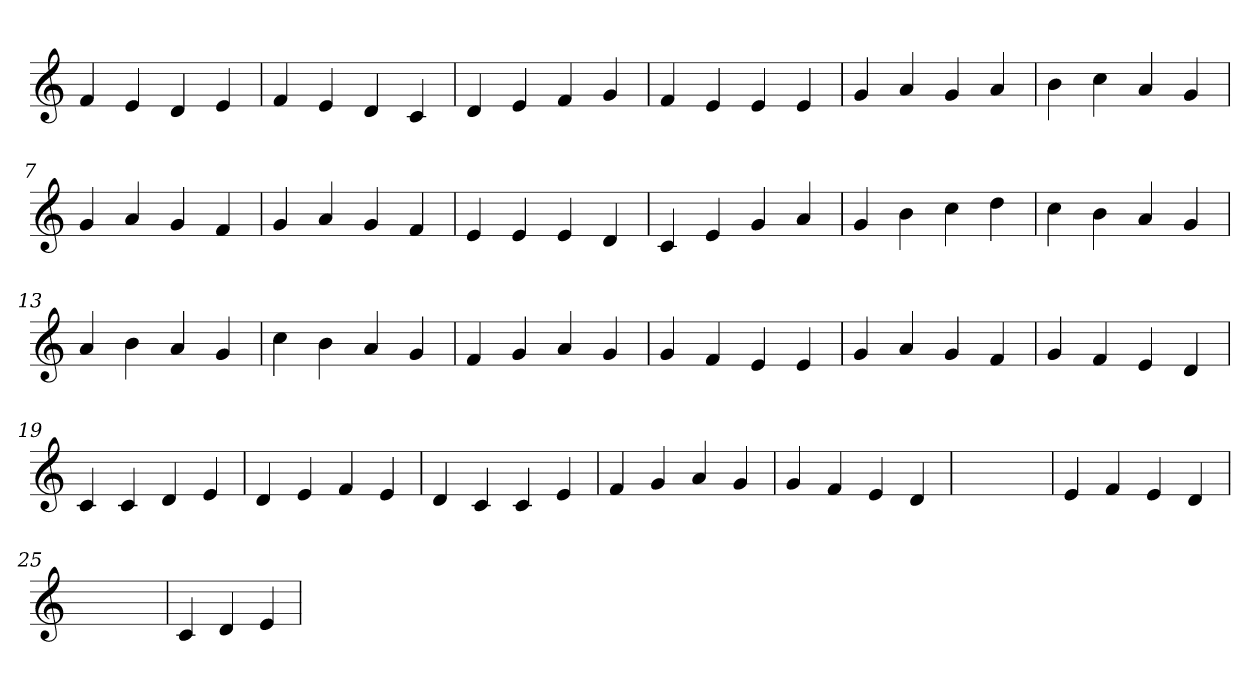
**kern
*part1
*staff1
*clefG2
=1
4f
4e
4d
4e
=2
4f
4e
4d
4c
=3
4d
4e
4f
4g
=4
4f
4e
4e
4e
=5
4g
4a
4g
4a
=6
4b
4cc
4a
4g
=7
4g
4a
4g
4f
=8
4g
4a
4g
4f
=9
4e
4e
4e
4d
=10
4c
4e
4g
4a
=11
4g
4b
4cc
4dd
=12
4cc
4b
4a
4g
=13
4a
4b
4a
4g
=14
4cc
4b
4a
4g
=15
4f
4g
4a
4g
=16
4g
4f
4e
4e
=17
4g
4a
4g
4f
=18
4g
4f
4e
4d
=19
4c
4c
4d
4e
=20
4d
4e
4f
4e
=21
4d
4c
4c
4e
=22
4f
4g
4a
4g
=23
4g
4f
4e
4d
=24
1ryy
=24
4e
4f
4e
4d
=25
1ryy
=25
4c
4d
4e
=
*-
